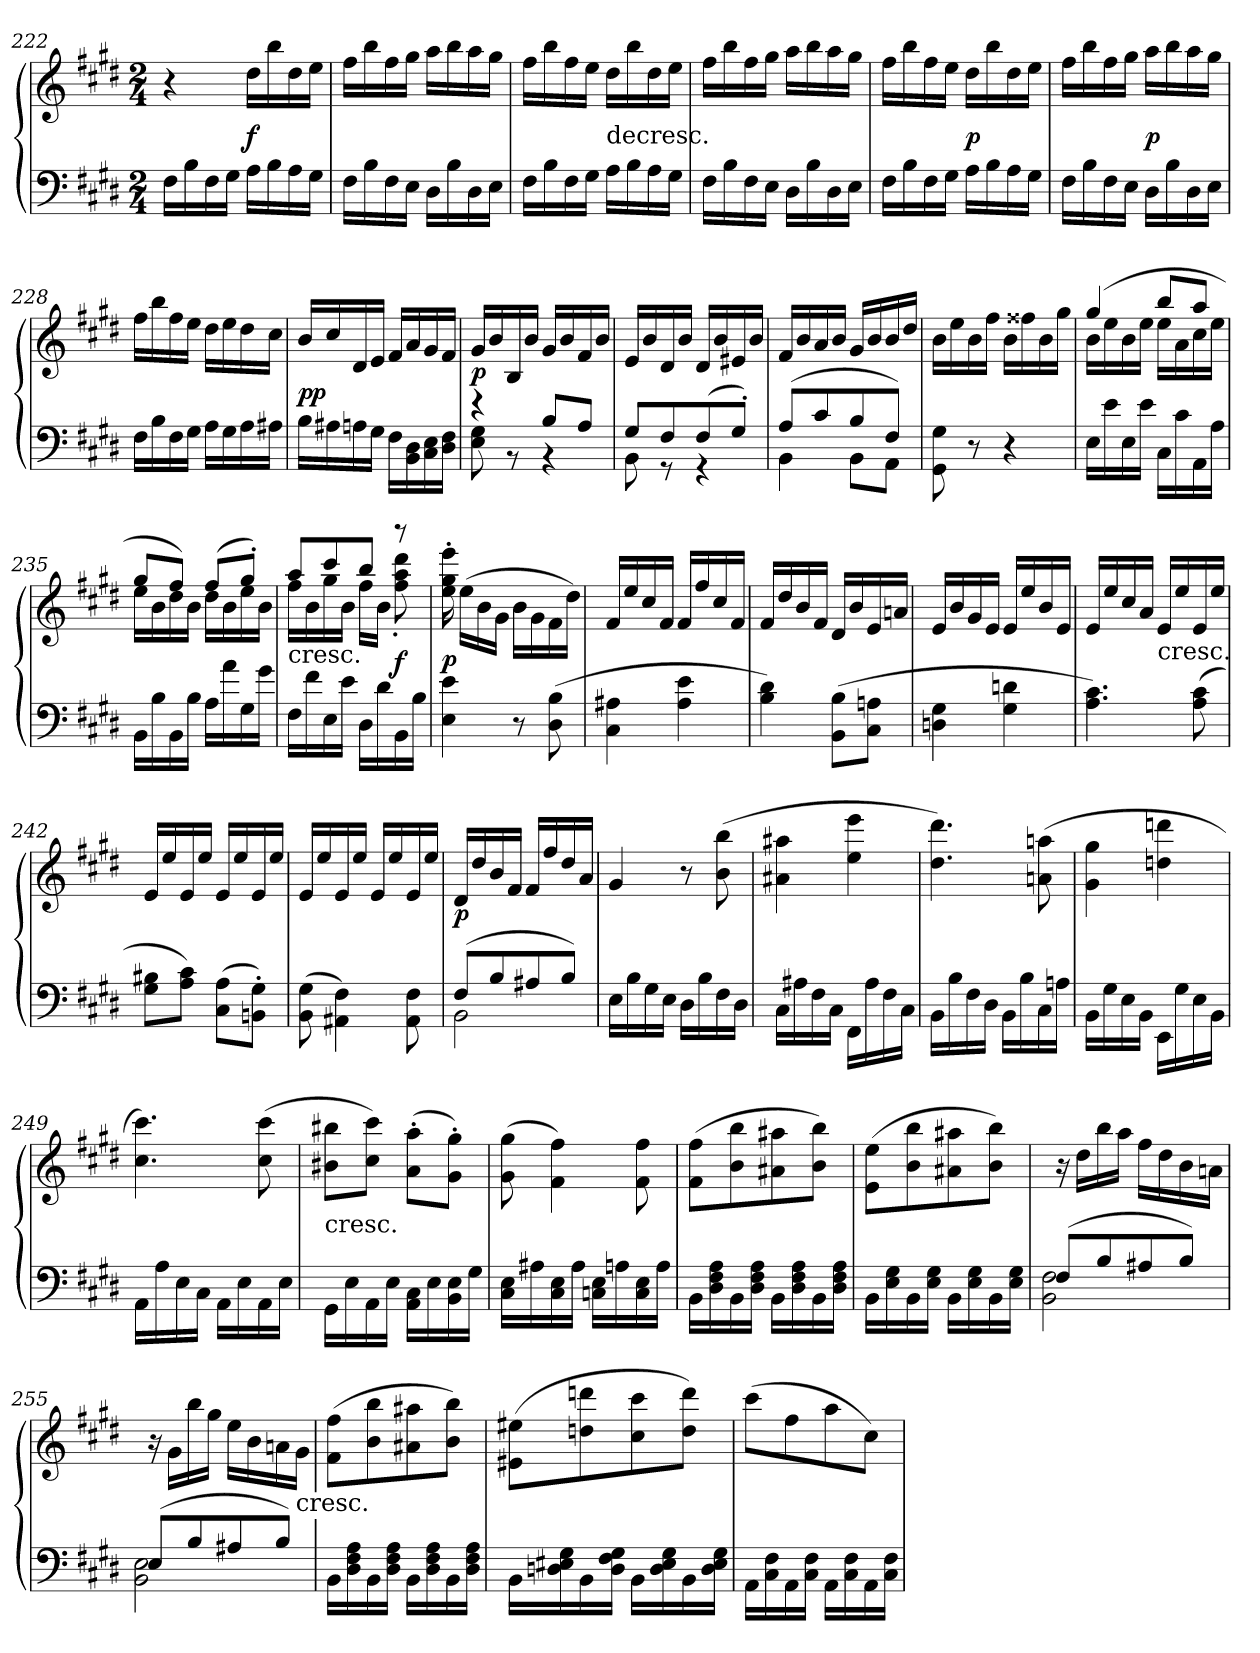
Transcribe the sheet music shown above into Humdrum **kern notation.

**kern	**kern	**dynam
*part1	*part1	*part1
*staff2	*staff1	*staff1/2
*clefF4	*clefG2	*
*k[f#c#g#d#]	*k[f#c#g#d#]	*
*M2/4	*M2/4	*
=222	=222	=222
16F#\LL	4r	.
16B\	.	.
16F#\	.	.
16G#\JJ	.	.
16A\LL	16dd#\LL	f
16B\	16bb\	.
16A\	16dd#\	.
16G#\JJ	16ee\JJ	.
=223	=223	=223
16F#\LL	16ff#\LL	.
16B\	16bb\	.
16F#\	16ff#\	.
16E\JJ	16gg#\JJ	.
16D#\LL	16aa\LL	.
16B\	16bb\	.
16D#\	16aa\	.
16E\JJ	16gg#\JJ	.
=224	=224	=224
16F#\LL	16ff#\LL	.
16B\	16bb\	.
16F#\	16ff#\	.
16G#\JJ	16ee\JJ	.
!	!LO:TX:c:t=decresc.	!
16A\LL	16dd#\LL	.
16B\	16bb\	.
16A\	16dd#\	.
16G#\JJ	16ee\JJ	.
=225	=225	=225
16F#\LL	16ff#\LL	.
16B\	16bb\	.
16F#\	16ff#\	.
16E\JJ	16gg#\JJ	.
16D#\LL	16aa\LL	.
16B\	16bb\	.
16D#\	16aa\	.
16E\JJ	16gg#\JJ	.
=226	=226	=226
16F#\LL	16ff#\LL	.
16B\	16bb\	.
16F#\	16ff#\	.
16G#\JJ	16ee\JJ	.
16A\LL	16dd#\LL	p
16B\	16bb\	.
16A\	16dd#\	.
16G#\JJ	16ee\JJ	.
=227	=227	=227
16F#\LL	16ff#\LL	.
16B\	16bb\	.
16F#\	16ff#\	.
16E\JJ	16gg#\JJ	.
16D#\LL	16aa\LL	p
16B\	16bb\	.
16D#\	16aa\	.
16E\JJ	16gg#\JJ	.
=228	=228	=228
16F#\LL	16ff#\LL	.
16B\	16bb\	.
16F#\	16ff#\	.
16G#\JJ	16ee\JJ	.
16A\LL	16dd#\LL	.
16G#\	16ee\	.
16A\	16dd#\	.
16A#X\JJ	16cc#\JJ	.
=229	=229	=229
16B\LL	16b/LL	pp
16A#X\	16cc#/	.
16An\	16d#/	.
16G#\JJ	16e/JJ	.
16F#\LL	16f#/LL	.
16BB\ 16D#\	16a/	.
16C#\ 16E\	16g#/	.
16D#\ 16F#\JJ	16f#/JJ	.
=230	=230	=230
*^	*	*
4r	8E\ 8G#\	16g#/LL	p
.	.	16b/	.
.	8r	16B/	.
.	.	16b/JJ	.
8B/L	4r	16g#/LL	.
.	.	16b/	.
8A/J	.	16f#/	.
.	.	16b/JJ	.
=231	=231	=231	=231
8G#/L	8BB\	16e/LL	.
.	.	16b/	.
8F#/	8r	16d#/	.
.	.	16b/JJ	.
(8F#/	4r	16d#/LL	.
.	.	16b/	.
8G#'/J)	.	16e#X/	.
.	.	16b/JJ	.
=232	=232	=232	=232
(8A/L	4BB\	16f#/LL	.
.	.	16b/	.
8c#/	.	16a/	.
.	.	16b/JJ	.
8B/	8BB\L	16g#/LL	.
.	.	16b/	.
8F#/J)	8AA\J	16b/	.
.	.	16dd#/JJ	.
*v	*v	*	*
=233	=233	=233
8GG#\ 8G#\	16b\LL	.
.	16ee\	.
8r	16b\	.
.	16ff#\JJ	.
4r	16b\LL	.
.	16ff##X\	.
.	16b\	.
.	16gg#\JJ	.
=234	=234	=234
*	*^	*
16E\LL	(4gg#/	16b\LL	.
16e\	.	16ee\	.
16E\	.	16b\	.
16e\JJ	.	16ee\JJ	.
16C#\LL	8bb/L	16ee\LL	.
16c#\	.	16a\	.
16AA\	8aa/J	16cc#\	.
16A\JJ	.	16ee\JJ	.
=235	=235	=235	=235
16BB\LL	8gg#/L	16ee\LL	.
16B\	.	16b\	.
16BB\	8ff#/J)	16dd#\	.
16B\JJ	.	16b\JJ	.
16A\LL	(8ff#/L	16dd#\LL	.
16a\	.	16b\	.
16G#\	8gg#'/J)	16ee\	.
16g#\JJ	.	16b\JJ	.
=236	=236	=236	=236
!	!LO:TX:c:t=cresc.	!	!
16F#\LL	8aa/L	16ff#\LL	.
16f#\	.	16b\	.
16E\	8ccc#/	16gg#\	.
16e\JJ	.	16b\JJ	.
16D#\LL	8bb/J	16ff#\LL	.
16d#\	.	16b\JJ	.
16BB\	8r	8ff#'\ 8aa'\ 8ddd#'\	f
16B\JJ	.	.	.
*	*v	*v	*
=237	=237	=237
4E\ 4e\	16ee'\ 16gg#'\ 16eee'\	p
.	(16ee\LL	.
.	16b\	.
.	16g#\JJ	.
8r	16b\LL	.
.	16g#\	.
(8D#\ 8B\	16f#\	.
.	16dd#\JJ)	.
=238	=238	=238
4C#\ 4A#X\	16f#/LL	.
.	16ee/	.
.	16cc#/	.
.	16f#/JJ	.
4A#\ 4e\	16f#/LL	.
.	16ff#/	.
.	16cc#/	.
.	16f#/JJ	.
=239	=239	=239
4B\ 4d#\)	16f#/LL	.
.	16dd#/	.
.	16b/	.
.	16f#/JJ	.
(8BB\ 8B\L	16d#/LL	.
.	16b/	.
8C#\ 8An\J	16e/	.
.	16an/JJ	.
=240	=240	=240
4Dn\ 4G#\	16e/LL	.
.	16b/	.
.	16g#/	.
.	16e/JJ	.
4G#\ 4dn\	16e/LL	.
.	16ee/	.
.	16b/	.
.	16e/JJ	.
=241	=241	=241
4.A\ 4.c#\)	16e/LL	.
.	16ee/	.
.	16cc#/	.
.	16a/JJ	.
!	!LO:TX:c:t=cresc.	!
.	16e/LL	.
.	16ee/	.
(8A\ 8c#\	16e/	.
.	16ee/JJ	.
=242	=242	=242
8G#\ 8B#X\L	16e/LL	.
.	16ee/	.
8A\ 8c#\J)	16e/	.
.	16ee/JJ	.
(8C#\ 8A\L	16e/LL	.
.	16ee/	.
8BBn'\ 8G#'\J)	16e/	.
.	16ee/JJ	.
=243	=243	=243
(8BB\ 8G#\	16e/LL	.
.	16ee/	.
4AA#X\ 4F#\)	16e/	.
.	16ee/JJ	.
.	16e/LL	.
.	16ee/	.
8AA#\ 8F#\	16e/	.
.	16ee/JJ	.
=244	=244	=244
*^	*	*
(8F#/L	2BB\	16d#/LL	p
.	.	16dd#/	.
8B/	.	16b/	.
.	.	16f#/JJ	.
8A#X/	.	16f#/LL	.
.	.	16ff#/	.
8B/J)	.	16dd#/	.
.	.	16a/JJ	.
*v	*v	*	*
=245	=245	=245
16E\LL	4g#/	.
16B\	.	.
16G#\	.	.
16E\JJ	.	.
16D#\LL	8r	.
16B\	.	.
16F#\	(8b\ 8bb\	.
16D#\JJ	.	.
=246	=246	=246
16C#\LL	4a#X\ 4aa#X\	.
16A#X\	.	.
16F#\	.	.
16C#\JJ	.	.
16FF#\LL	4ee\ 4eee\	.
16A#\	.	.
16F#\	.	.
16C#\JJ	.	.
=247	=247	=247
16BB\LL	4.dd#\ 4.ddd#\)	.
16B\	.	.
16F#\	.	.
16D#\JJ	.	.
16BB\LL	.	.
16B\	.	.
16C#\	(8an\ 8aan\	.
16An\JJ	.	.
=248	=248	=248
16BB\LL	4g#\ 4gg#\	.
16G#\	.	.
16E\	.	.
16BB\JJ	.	.
16EE\LL	4ddn\ 4dddn\	.
16G#\	.	.
16E\	.	.
16BB\JJ	.	.
=249	=249	=249
16AA\LL	4.cc#\ 4.ccc#\)	.
16A\	.	.
16E\	.	.
16C#\JJ	.	.
16AA\LL	.	.
16E\	.	.
16AA\	(8cc#\ 8ccc#\	.
16E\JJ	.	.
=250	=250	=250
!	!LO:TX:c:t=cresc.	!
16GG#\LL	8b#X\ 8bb#X\L	.
16E\	.	.
16AA\	8cc#\ 8ccc#\J)	.
16E\JJ	.	.
16AA\ 16C#\LL	(8a'\ 8aa'\L	.
16E\	.	.
16BB\ 16E\	8g#'\ 8gg#'\J)	.
16G#\JJ	.	.
=251	=251	=251
16C#\ 16E\LL	(8g#\ 8gg#\	.
16A#X\	.	.
16C#\ 16E\	4f#\ 4ff#\)	.
16A#\JJ	.	.
16Cn\ 16E\LL	.	.
16An\	.	.
16C\ 16E\	8f#\ 8ff#\	.
16A\JJ	.	.
=252	=252	=252
16BB\LL	(8f#\ 8ff#\L	.
16D#\ 16F#\ 16A\	.	.
16BB\	8b\ 8bb\	.
16D#\ 16F#\ 16A\JJ	.	.
16BB\LL	8a#X\ 8aa#X\	.
16D#\ 16F#\ 16A\	.	.
16BB\	8b\ 8bb\J)	.
16D#\ 16F#\ 16A\JJ	.	.
=253	=253	=253
16BB\LL	(8e\ 8ee\L	.
16E\ 16G#\	.	.
16BB\	8b\ 8bb\	.
16E\ 16G#\JJ	.	.
16BB\LL	8a#X\ 8aa#X\	.
16E\ 16G#\	.	.
16BB\	8b\ 8bb\J)	.
16E\ 16G#\JJ	.	.
=254	=254	=254
*^	*	*
(8F#/L	2BB\ 2F#\	16r	.
.	.	16dd#\LL	.
8B/	.	16bb\	.
.	.	16aa\JJ	.
8A#X/	.	16ff#\LL	.
.	.	16dd#\	.
8B/J)	.	16b\	.
.	.	16an\JJ	.
=255	=255	=255	=255
(8E/L	2BB\ 2E\	16r	.
.	.	16g#\LL	.
8B/	.	16bb\	.
.	.	16gg#\JJ	.
8A#X/	.	16ee\LL	.
.	.	16b\	.
8B/J)	.	16an\	.
!	!	!LO:TX:c:t=cresc.	!
.	.	16g#\JJ	.
*v	*v	*	*
=256	=256	=256
16BB\LL	(8f#\ 8ff#\L	.
16D#\ 16F#\ 16A\	.	.
16BB\	8b\ 8bb\	.
16D#\ 16F#\ 16A\JJ	.	.
16BB\LL	8a#X\ 8aa#X\	.
16D#\ 16F#\ 16A\	.	.
16BB\	8b\ 8bb\J)	.
16D#\ 16F#\ 16A\JJ	.	.
=257	=257	=257
16BB\LL	(8e#X\ 8ee#X\L	.
16Dn\ 16E#X\ 16G#\	.	.
16BB\	8ddn\ 8dddn\	.
16D\ 16F#\ 16G#\JJ	.	.
16BB\LL	8cc#\ 8ccc#\	.
16D\ 16E#\ 16G#\	.	.
16BB\	8dd\ 8ddd\J)	.
16D\ 16E#\ 16G#\JJ	.	.
=258	=258	=258
16AA\LL	(8ccc#\L	.
16C#\ 16F#\	.	.
16AA\	8ff#\	.
16C#\ 16F#\JJ	.	.
16AA\LL	8aa\	.
16C#\ 16F#\	.	.
16AA\	8cc#\J)	.
16C#\ 16F#\JJ	.	.
=	=	=
*-	*-	*-
